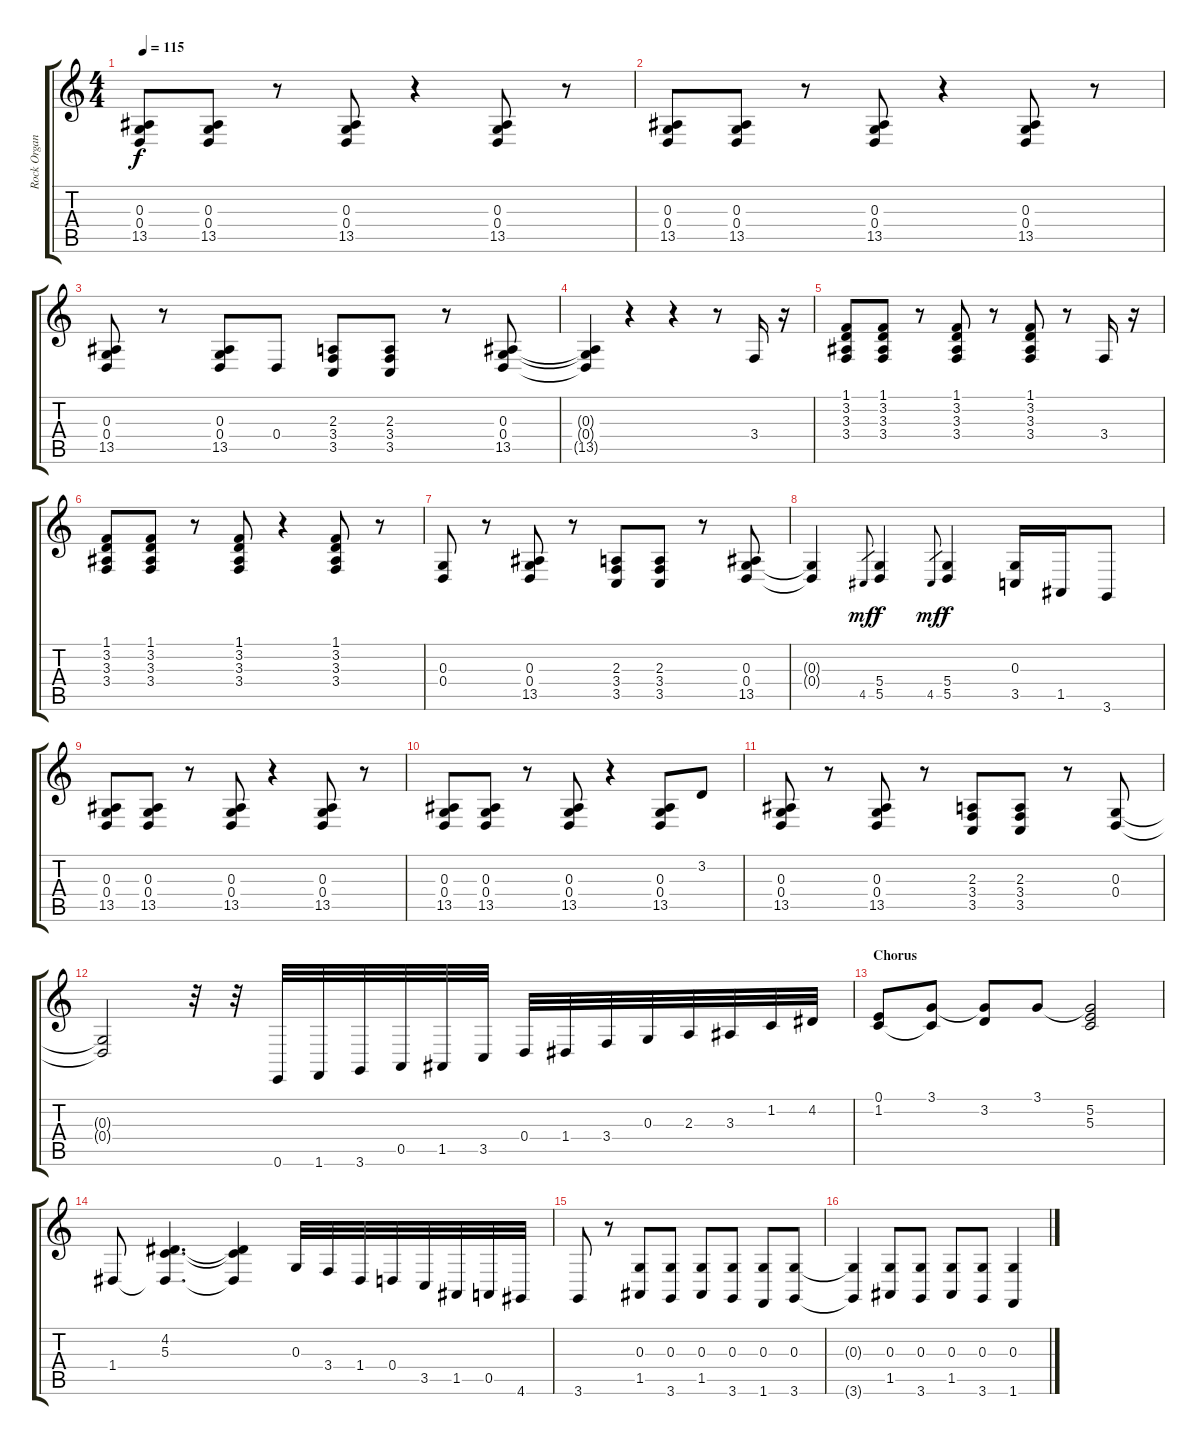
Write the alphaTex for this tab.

\track ("Rock Organ" "Rock Organ") {instrument rockorgan}
\staff {score tabs}
\tuning (E4 B3 G3 D3 A2 E2) {hide}
\ts (4 4)
\tempo 115
\clef g2
\ks c
(0.3 0.4 13.5).8{dy f} (0.3 0.4 13.5).8 r.8 (0.3 0.4 13.5).8 r.4 (0.3 0.4 13.5).8 r.8 |
(0.3 0.4 13.5).8 (0.3 0.4 13.5).8 r.8 (0.3 0.4 13.5).8 r.4 (0.3 0.4 13.5).8 r.8 |
(0.3 0.4 13.5).8 r.8 (0.3 0.4 13.5).8 0.4.8 (2.3 3.4 3.5).8 (2.3 3.4 3.5).8 r.8 (0.3 0.4 13.5).8 |
(0.3{t} 0.4{t} 13.5{t}).4 r.4 r.4 r.8 3.4.16 r.16 |
(1.1 3.2 3.3 3.4).8 (1.1 3.2 3.3 3.4).8 r.8 (1.1 3.2 3.3 3.4).8 r.8 (1.1 3.2 3.3 3.4).8 r.8 3.4.16 r.16 |
(1.1 3.2 3.3 3.4).8 (1.1 3.2 3.3 3.4).8 r.8 (1.1 3.2 3.3 3.4).8 r.4 (1.1 3.2 3.3 3.4).8 r.8 |
(0.3 0.4).8 r.8 (0.3 0.4 13.5).8 r.8 (2.3 3.4 3.5).8 (2.3 3.4 3.5).8 r.8 (0.3 0.4 13.5).8 |
(0.3{t} 0.4{t}).4 4.5.8{gr dy mf} (5.4 5.5).4{dy f} 4.5.8{gr dy mf} (5.4 5.5).4{dy f} (0.3 3.5).16 1.5.16 3.6.8 |
(0.3 0.4 13.5).8 (0.3 0.4 13.5).8 r.8 (0.3 0.4 13.5).8 r.4 (0.3 0.4 13.5).8 r.8 |
(0.3 0.4 13.5).8 (0.3 0.4 13.5).8 r.8 (0.3 0.4 13.5).8 r.4 (0.3 0.4 13.5).8 3.2.8 |
(0.3 0.4 13.5).8 r.8 (0.3 0.4 13.5).8 r.8 (2.3 3.4 3.5).8 (2.3 3.4 3.5).8 r.8 (0.3 0.4).8 |
(0.3{t} 0.4{t}).2 r.32 r.32 0.6.32 1.6.32 3.6.32 0.5.32 1.5.32 3.5.32 0.4.32 1.4.32 3.4.32 0.3.32 2.3.32 3.3.32 1.2.32 4.2.32 |
\section ("" "Chorus")
(0.1 1.2).8 (3.1 1.2{t}).8 (3.1{t} 3.2).8 3.1.8 (3.1{t} 5.2 5.3).2 |
1.4.8 (4.2 5.3 1.4{t}).4{d} (4.2{t} 5.3{t} 1.4{t}).4 0.3.32 3.4.32 1.4.32 0.4.32 3.5.32 1.5.32 0.5.32 4.6.32 |
3.6.8 r.8 (0.3 1.5).8 (0.3 3.6).8 (0.3 1.5).8 (0.3 3.6).8 (0.3 1.6).8 (0.3 3.6).8 |
(0.3{t} 3.6{t}).4 (0.3 1.5).8 (0.3 3.6).8 (0.3 1.5).8 (0.3 3.6).8 (0.3 1.6).4
